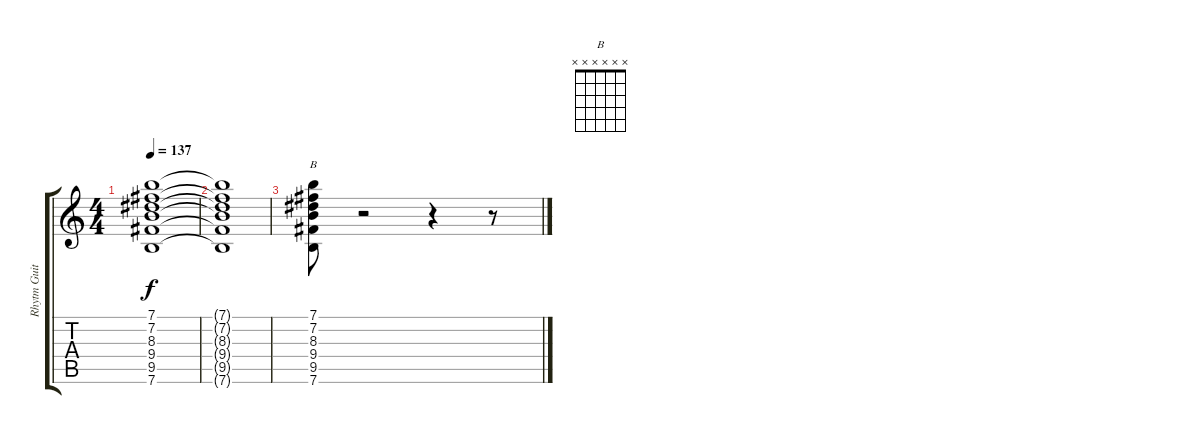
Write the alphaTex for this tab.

\track ("Rhytm Guitar 1" "Rhytm Guit") {instrument distortionguitar}
\staff {score tabs}
\tuning (E4 B3 G3 D3 A2 E2) {hide}
\chord ("B" x x x x x x)
\ts (4 4)
\tempo 137
\clef g2
\ks c
(7.1{t} 7.2{t} 8.3{t} 9.4{t} 9.5{t} 7.6{t}).1{dy f} |
(7.1{t} 7.2{t} 8.3{t} 9.4{t} 9.5{t} 7.6{t}).1 |
(7.1 7.2 8.3 9.4 9.5 7.6).8{ch "B"} r.2 r.4 r.8
